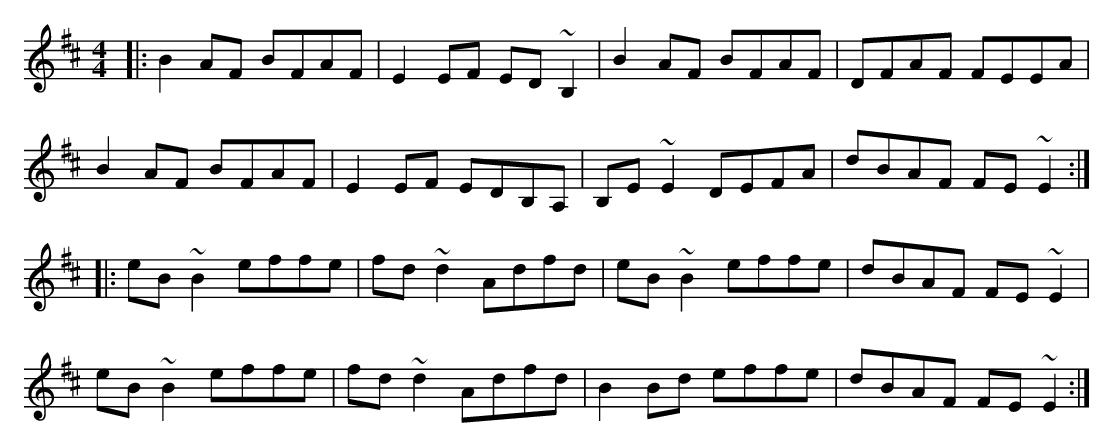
X:1
M:4/4
K:Edor
|:B2 AF BFAF| E2 EF ED ~B,2| B2 AF BFAF|DFAF FEEA|
B2 AF BFAF|E2 EF EDB,A,|B,E ~E2 DEFA|dBAF FE ~E2:|
|:eB ~B2 effe|fd~d2 Adfd|eB ~B2 effe|dBAF FE ~E2|
eB ~B2 effe|fd ~d2 Adfd|B2 Bd effe|dBAF FE ~E2:|
